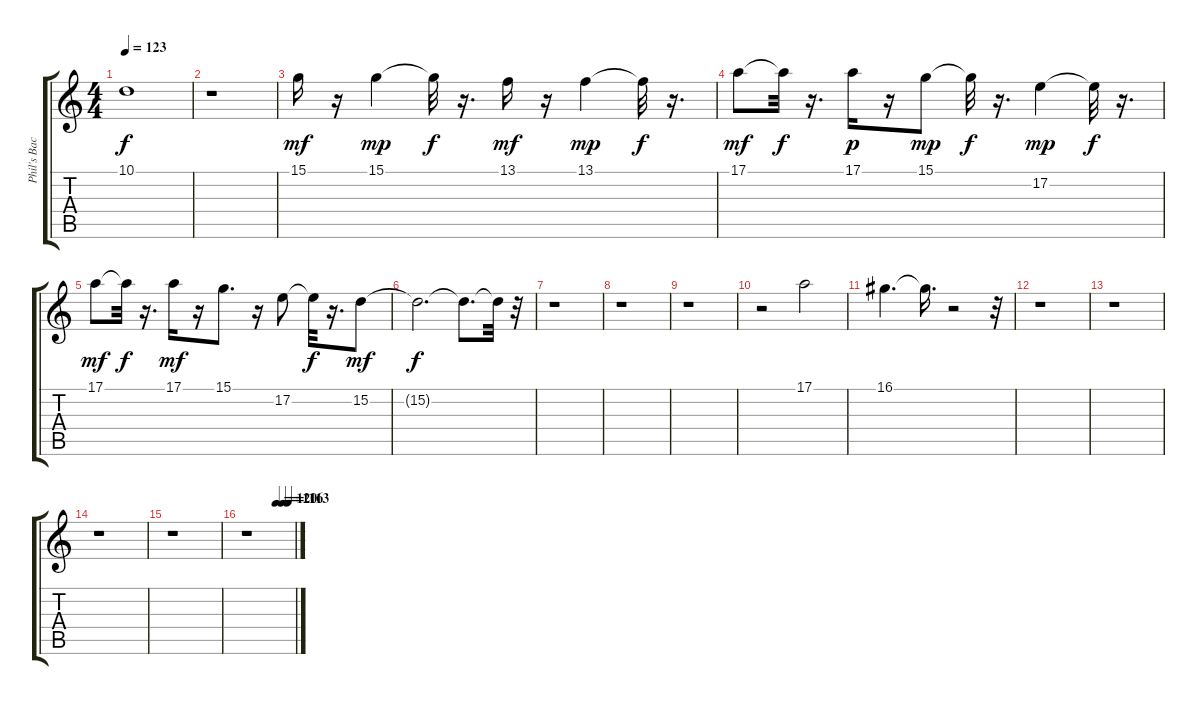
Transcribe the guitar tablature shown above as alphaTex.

\track ("Phil's Background Vocals" "Phil's Bac") {instrument panflute}
\staff {score tabs}
\tuning (E4 B3 G3 D3 A2 E2) {hide}
\ts (4 4)
\tempo 123
\clef g2
\ks c
10.1{t}.1{dy f} |
r.1 |
15.1.16{dy mf} r.16 15.1.4{dy mp} 15.1{t}.32{dy f} r.16{d} 13.1.16{dy mf} r.16 13.1.4{dy mp} 13.1{t}.32{dy f} r.16{d} |
17.1.8{dy mf} 17.1{t}.32{dy f} r.16{d} 17.1.16{dy p} r.16 15.1.8{dy mp} 15.1{t}.32{dy f} r.16{d} 17.2.4{dy mp} 17.2{t}.32{dy f} r.16{d} |
17.1.8{dy mf} 17.1{t}.32{dy f} r.16{d} 17.1.16{dy mf} r.16 15.1.8{d} r.16 17.2.8 17.2{t}.32{dy f} r.16{d} 15.2.8{dy mf} |
15.2{t}.2{d dy f} 15.2{t}.8{d} 15.2{t}.32 r.32 |
r.1 |
r.1 |
r.1 |
r.2 17.1.2 |
16.1.4{d} 16.1{t}.16{d} r.2 r.32 |
r.1 |
r.1 |
r.1 |
r.1 |
\tempo (120 0.625)
\tempo (116 0.75)
\tempo (113 0.875)
r.1
